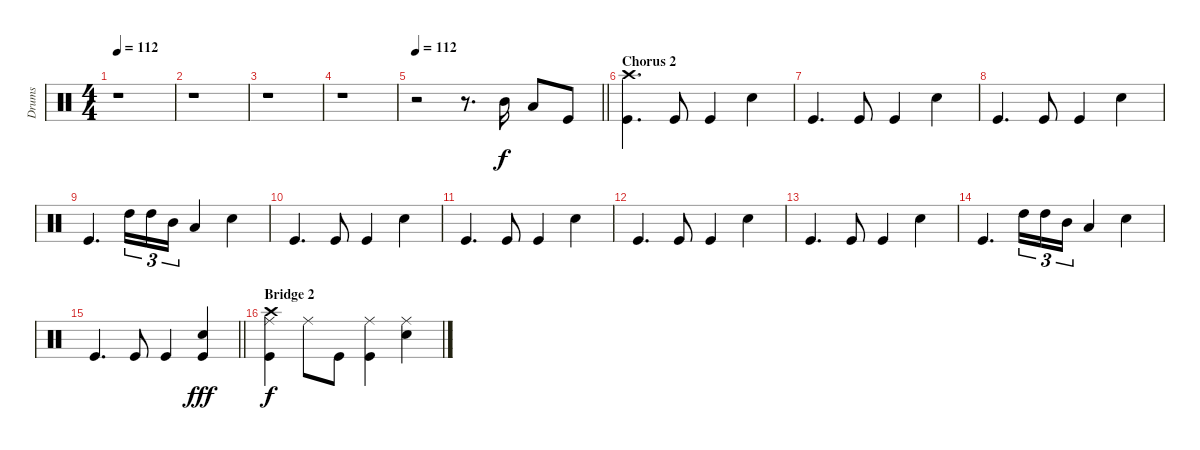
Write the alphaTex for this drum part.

\track ("Drums" "Drums") {instrument percussion}
\staff {score}
\articulation defaults
\ts (4 4)
\tempo 112
\clef neutral
\ks c
r.1{dy f} |
r.1 |
r.1 |
r.1 |
\tempo 112
\barLineRight lightlight
r.2 r.8{d} "Mid Tom (hit)".16 "Low Tom (hit)".8 "Kick (hit)".8 |
\section ("" "Chorus 2")
("Crash high (hit)" "Kick (hit)").4{d} "Kick (hit)".8 "Kick (hit)".4 "Snare (hit) 2".4 |
"Kick (hit)".4{d} "Kick (hit)".8 "Kick (hit)".4 "Snare (hit) 2".4 |
"Kick (hit)".4{d} "Kick (hit)".8 "Kick (hit)".4 "Snare (hit) 2".4 |
"Kick (hit)".4{d} "High Tom (hit)".16{tu (3 2)} "High Tom (hit)".16{tu (3 2)} "Mid Tom (hit)".16{tu (3 2)} "Low Tom (hit)".4 "Snare (hit) 2".4 |
"Kick (hit)".4{d} "Kick (hit)".8 "Kick (hit)".4 "Snare (hit) 2".4 |
"Kick (hit)".4{d} "Kick (hit)".8 "Kick (hit)".4 "Snare (hit) 2".4 |
"Kick (hit)".4{d} "Kick (hit)".8 "Kick (hit)".4 "Snare (hit) 2".4 |
"Kick (hit)".4{d} "Kick (hit)".8 "Kick (hit)".4 "Snare (hit) 2".4 |
"Kick (hit)".4{d} "High Tom (hit)".16{tu (3 2)} "High Tom (hit)".16{tu (3 2)} "Mid Tom (hit)".16{tu (3 2)} "Low Tom (hit)".4 "Snare (hit) 2".4 |
\barLineRight lightlight "Kick (hit)".4{d} "Kick (hit)".8 "Kick (hit)".4
("Snare (hit) 2" "Kick (hit)").4{dy fff} |
\section ("" "Bridge 2")
("Ride (middle)" "Crash high (hit)" "Kick (hit)").4{dy f} "Ride (middle)".8 "Kick (hit)".8 ("Ride (middle)" "Kick (hit)").4 ("Ride (middle)" "Snare (hit) 2").4
